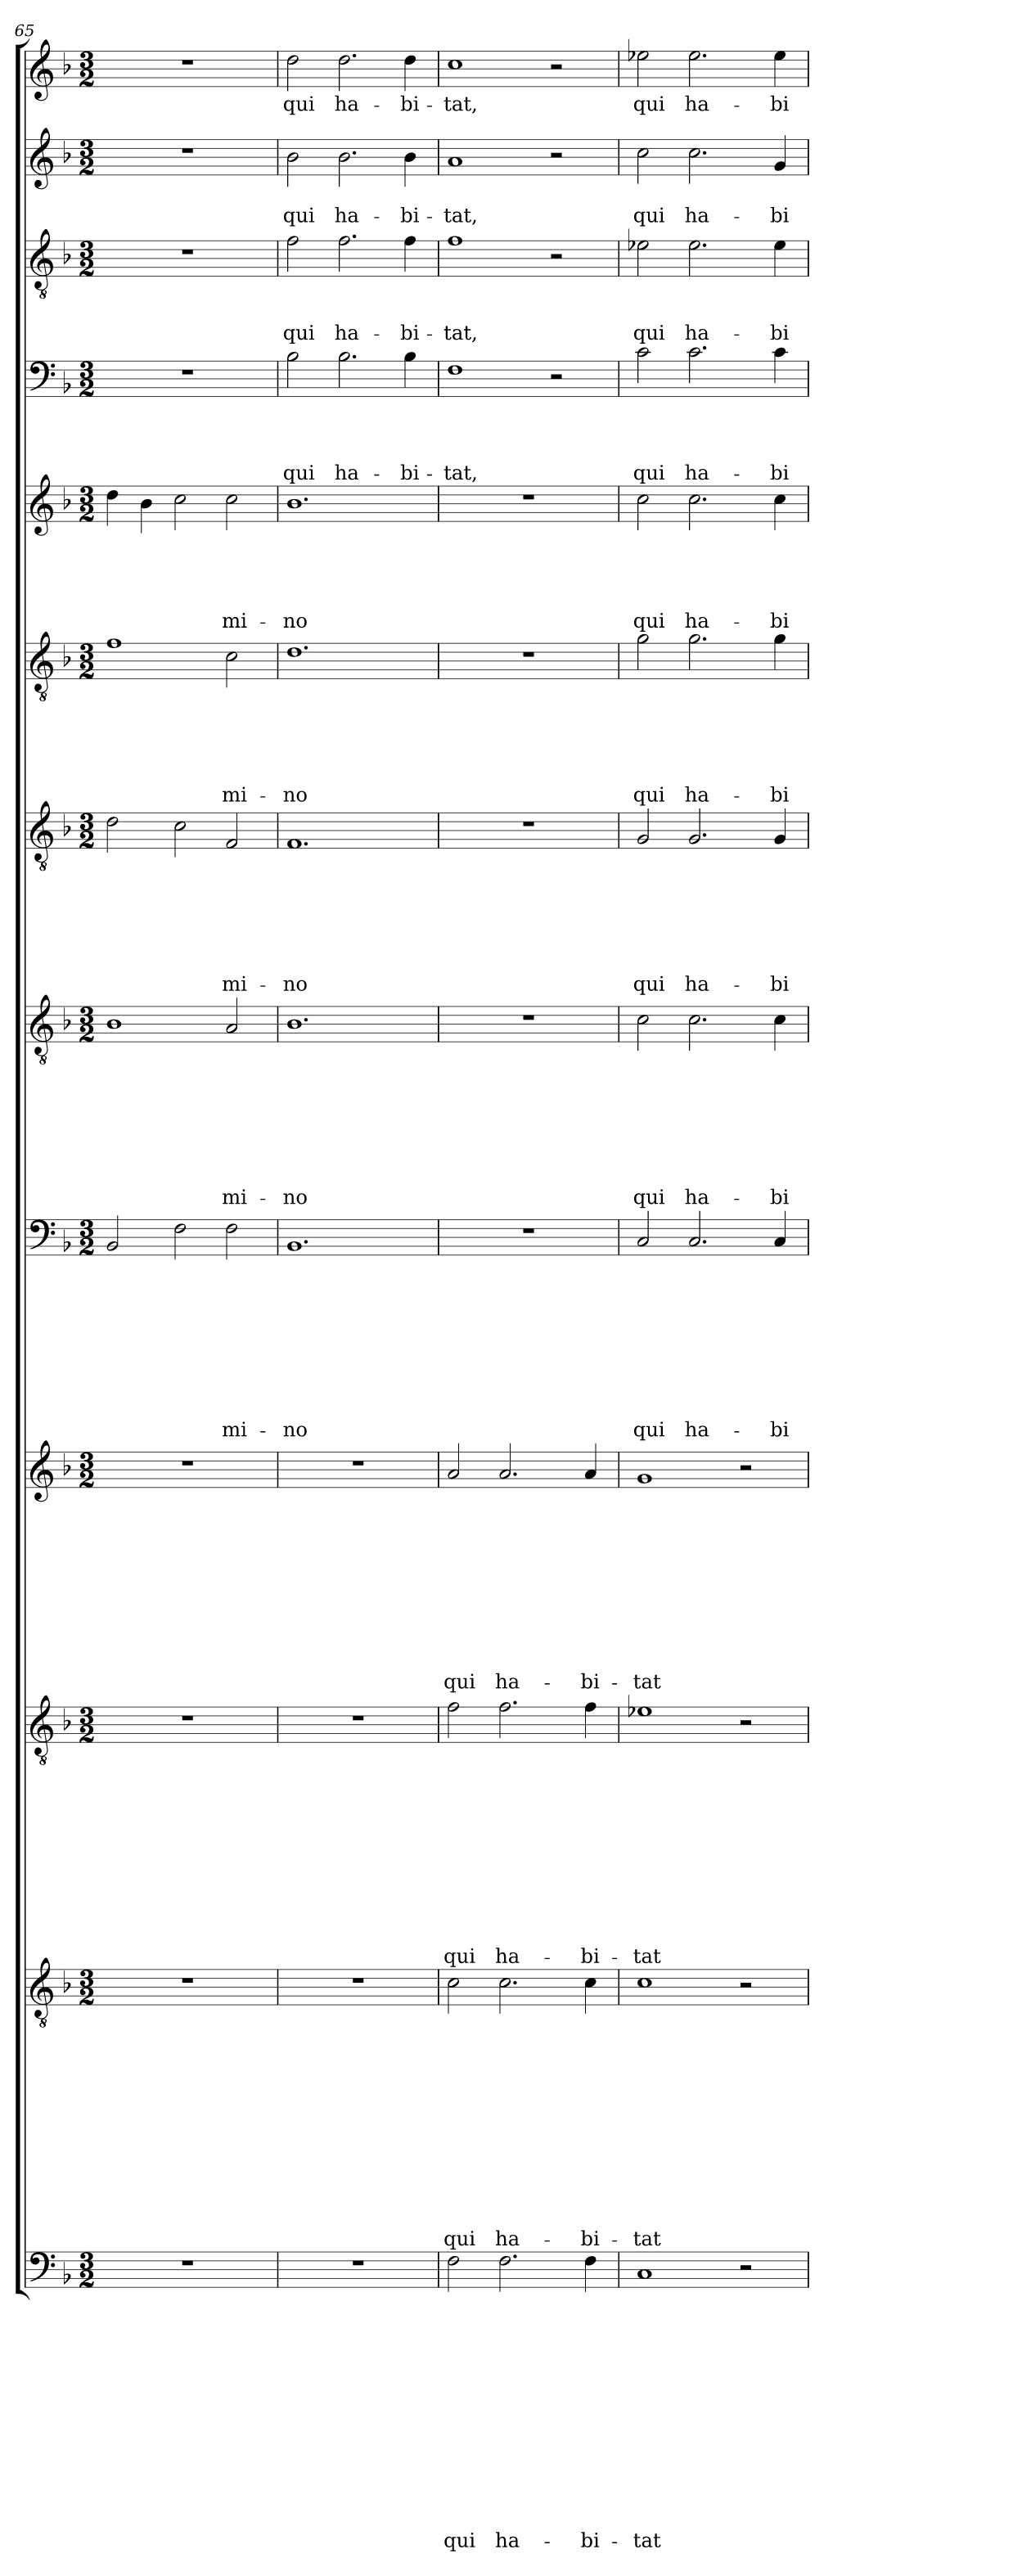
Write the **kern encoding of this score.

**kern	**text	**text	**text	**text	**text	**text	**text	**text	**text	**text	**text	**text	**text	**kern	**text	**text	**text	**text	**text	**text	**text	**text	**text	**text	**text	**text	**kern	**text	**text	**text	**text	**text	**text	**text	**text	**text	**text	**text	**kern	**text	**text	**text	**text	**text	**text	**text	**text	**text	**text	**kern	**text	**text	**text	**text	**text	**text	**text	**text	**text	**kern	**text	**text	**text	**text	**text	**text	**text	**text	**kern	**text	**text	**text	**text	**text	**text	**text	**kern	**text	**text	**text	**text	**text	**text	**kern	**text	**text	**text	**text	**text	**kern	**text	**text	**text	**text	**kern	**text	**text	**text	**kern	**text	**text	**kern	**text
*part13	*part13	*part13	*part13	*part13	*part13	*part13	*part13	*part13	*part13	*part13	*part13	*part13	*part13	*part12	*part12	*part12	*part12	*part12	*part12	*part12	*part12	*part12	*part12	*part12	*part12	*part12	*part11	*part11	*part11	*part11	*part11	*part11	*part11	*part11	*part11	*part11	*part11	*part11	*part10	*part10	*part10	*part10	*part10	*part10	*part10	*part10	*part10	*part10	*part10	*part9	*part9	*part9	*part9	*part9	*part9	*part9	*part9	*part9	*part9	*part8	*part8	*part8	*part8	*part8	*part8	*part8	*part8	*part8	*part7	*part7	*part7	*part7	*part7	*part7	*part7	*part7	*part6	*part6	*part6	*part6	*part6	*part6	*part6	*part5	*part5	*part5	*part5	*part5	*part5	*part4	*part4	*part4	*part4	*part4	*part3	*part3	*part3	*part3	*part2	*part2	*part2	*part1	*part1
*staff13	*staff13	*staff13	*staff13	*staff13	*staff13	*staff13	*staff13	*staff13	*staff13	*staff13	*staff13	*staff13	*staff13	*staff12	*staff12	*staff12	*staff12	*staff12	*staff12	*staff12	*staff12	*staff12	*staff12	*staff12	*staff12	*staff12	*staff11	*staff11	*staff11	*staff11	*staff11	*staff11	*staff11	*staff11	*staff11	*staff11	*staff11	*staff11	*staff10	*staff10	*staff10	*staff10	*staff10	*staff10	*staff10	*staff10	*staff10	*staff10	*staff10	*staff9	*staff9	*staff9	*staff9	*staff9	*staff9	*staff9	*staff9	*staff9	*staff9	*staff8	*staff8	*staff8	*staff8	*staff8	*staff8	*staff8	*staff8	*staff8	*staff7	*staff7	*staff7	*staff7	*staff7	*staff7	*staff7	*staff7	*staff6	*staff6	*staff6	*staff6	*staff6	*staff6	*staff6	*staff5	*staff5	*staff5	*staff5	*staff5	*staff5	*staff4	*staff4	*staff4	*staff4	*staff4	*staff3	*staff3	*staff3	*staff3	*staff2	*staff2	*staff2	*staff1	*staff1
*clefF4	*	*	*	*	*	*	*	*	*	*	*	*	*	*clefGv2	*	*	*	*	*	*	*	*	*	*	*	*	*clefGv2	*	*	*	*	*	*	*	*	*	*	*	*clefG2	*	*	*	*	*	*	*	*	*	*	*clefF4	*	*	*	*	*	*	*	*	*	*clefGv2	*	*	*	*	*	*	*	*	*clefGv2	*	*	*	*	*	*	*	*clefGv2	*	*	*	*	*	*	*clefG2	*	*	*	*	*	*clefF4	*	*	*	*	*clefGv2	*	*	*	*clefG2	*	*	*clefG2	*
*k[b-]	*	*	*	*	*	*	*	*	*	*	*	*	*	*k[b-]	*	*	*	*	*	*	*	*	*	*	*	*	*k[b-]	*	*	*	*	*	*	*	*	*	*	*	*k[b-]	*	*	*	*	*	*	*	*	*	*	*k[b-]	*	*	*	*	*	*	*	*	*	*k[b-]	*	*	*	*	*	*	*	*	*k[b-]	*	*	*	*	*	*	*	*k[b-]	*	*	*	*	*	*	*k[b-]	*	*	*	*	*	*k[b-]	*	*	*	*	*k[b-]	*	*	*	*k[b-]	*	*	*k[b-]	*
*F:	*	*	*	*	*	*	*	*	*	*	*	*	*	*F:	*	*	*	*	*	*	*	*	*	*	*	*	*F:	*	*	*	*	*	*	*	*	*	*	*	*F:	*	*	*	*	*	*	*	*	*	*	*F:	*	*	*	*	*	*	*	*	*	*F:	*	*	*	*	*	*	*	*	*F:	*	*	*	*	*	*	*	*F:	*	*	*	*	*	*	*F:	*	*	*	*	*	*F:	*	*	*	*	*F:	*	*	*	*F:	*	*	*F:	*
*M3/2	*	*	*	*	*	*	*	*	*	*	*	*	*	*M3/2	*	*	*	*	*	*	*	*	*	*	*	*	*M3/2	*	*	*	*	*	*	*	*	*	*	*	*M3/2	*	*	*	*	*	*	*	*	*	*	*M3/2	*	*	*	*	*	*	*	*	*	*M3/2	*	*	*	*	*	*	*	*	*M3/2	*	*	*	*	*	*	*	*M3/2	*	*	*	*	*	*	*M3/2	*	*	*	*	*	*M3/2	*	*	*	*	*M3/2	*	*	*	*M3/2	*	*	*M3/2	*
=65	=65	=65	=65	=65	=65	=65	=65	=65	=65	=65	=65	=65	=65	=65	=65	=65	=65	=65	=65	=65	=65	=65	=65	=65	=65	=65	=65	=65	=65	=65	=65	=65	=65	=65	=65	=65	=65	=65	=65	=65	=65	=65	=65	=65	=65	=65	=65	=65	=65	=65	=65	=65	=65	=65	=65	=65	=65	=65	=65	=65	=65	=65	=65	=65	=65	=65	=65	=65	=65	=65	=65	=65	=65	=65	=65	=65	=65	=65	=65	=65	=65	=65	=65	=65	=65	=65	=65	=65	=65	=65	=65	=65	=65	=65	=65	=65	=65	=65	=65	=65	=65	=65	=65
1.r	.	.	.	.	.	.	.	.	.	.	.	.	.	1.r	.	.	.	.	.	.	.	.	.	.	.	.	1.r	.	.	.	.	.	.	.	.	.	.	.	1.r	.	.	.	.	.	.	.	.	.	.	2BB-/	.	.	.	.	.	.	.	.	.	1B-	.	.	.	.	.	.	.	.	2d\	.	.	.	.	.	.	.	1f	.	.	.	.	.	.	4dd\	.	.	.	.	.	1.r	.	.	.	.	1.r	.	.	.	1.r	.	.	1.r	.
.	.	.	.	.	.	.	.	.	.	.	.	.	.	.	.	.	.	.	.	.	.	.	.	.	.	.	.	.	.	.	.	.	.	.	.	.	.	.	.	.	.	.	.	.	.	.	.	.	.	.	.	.	.	.	.	.	.	.	.	.	.	.	.	.	.	.	.	.	.	.	.	.	.	.	.	.	.	.	.	.	.	.	.	4b-\	.	.	.	.	.	.	.	.	.	.	.	.	.	.	.	.	.	.	.
.	.	.	.	.	.	.	.	.	.	.	.	.	.	.	.	.	.	.	.	.	.	.	.	.	.	.	.	.	.	.	.	.	.	.	.	.	.	.	.	.	.	.	.	.	.	.	.	.	.	2F\	.	.	.	.	.	.	.	.	.	.	.	.	.	.	.	.	.	.	2c\	.	.	.	.	.	.	.	.	.	.	.	.	.	.	2cc\	.	.	.	.	.	.	.	.	.	.	.	.	.	.	.	.	.	.	.
!	!	!	!	!	!	!	!	!	!	!	!	!	!	!	!	!	!	!	!	!	!	!	!	!	!	!	!	!	!	!	!	!	!	!	!	!	!	!	!	!	!	!	!	!	!	!	!	!	!	!	!	!	!	!	!	!	!	!	!LO:LY:b	!	!	!	!	!	!	!	!	!LO:LY:b	!	!	!	!	!	!	!	!LO:LY:b	!	!	!	!	!	!	!LO:LY:b	!	!	!	!	!	!LO:LY:b	!	!	!	!	!	!	!	!	!	!	!	!	!	!
.	.	.	.	.	.	.	.	.	.	.	.	.	.	.	.	.	.	.	.	.	.	.	.	.	.	.	.	.	.	.	.	.	.	.	.	.	.	.	.	.	.	.	.	.	.	.	.	.	.	2F\	.	.	.	.	.	.	.	.	-mi-	2A/	.	.	.	.	.	.	.	-mi-	2F/	.	.	.	.	.	.	-mi-	2c\	.	.	.	.	.	-mi-	2cc\	.	.	.	.	-mi-	.	.	.	.	.	.	.	.	.	.	.	.	.	.
=66	=66	=66	=66	=66	=66	=66	=66	=66	=66	=66	=66	=66	=66	=66	=66	=66	=66	=66	=66	=66	=66	=66	=66	=66	=66	=66	=66	=66	=66	=66	=66	=66	=66	=66	=66	=66	=66	=66	=66	=66	=66	=66	=66	=66	=66	=66	=66	=66	=66	=66	=66	=66	=66	=66	=66	=66	=66	=66	=66	=66	=66	=66	=66	=66	=66	=66	=66	=66	=66	=66	=66	=66	=66	=66	=66	=66	=66	=66	=66	=66	=66	=66	=66	=66	=66	=66	=66	=66	=66	=66	=66	=66	=66	=66	=66	=66	=66	=66	=66	=66	=66	=66	=66
!	!	!	!	!	!	!	!	!	!	!	!	!	!	!	!	!	!	!	!	!	!	!	!	!	!	!	!	!	!	!	!	!	!	!	!	!	!	!	!	!	!	!	!	!	!	!	!	!	!	!	!	!	!	!	!	!	!	!	!LO:LY:b	!	!	!	!	!	!	!	!	!LO:LY:b	!	!	!	!	!	!	!	!LO:LY:b	!	!	!	!	!	!	!LO:LY:b	!	!	!	!	!	!LO:LY:b	!	!	!	!	!LO:LY:b	!	!	!	!LO:LY:b	!	!	!LO:LY:b	!	!LO:LY:b
1.r	.	.	.	.	.	.	.	.	.	.	.	.	.	1.r	.	.	.	.	.	.	.	.	.	.	.	.	1.r	.	.	.	.	.	.	.	.	.	.	.	1.r	.	.	.	.	.	.	.	.	.	.	1.BB-	.	.	.	.	.	.	.	.	-no	1.B-	.	.	.	.	.	.	.	-no	1.F	.	.	.	.	.	.	-no	1.d	.	.	.	.	.	-no	1.b-	.	.	.	.	-no	2B-\	.	.	.	qui	2f\	.	.	qui	2b-\	.	qui	2dd\	qui
!	!	!	!	!	!	!	!	!	!	!	!	!	!	!	!	!	!	!	!	!	!	!	!	!	!	!	!	!	!	!	!	!	!	!	!	!	!	!	!	!	!	!	!	!	!	!	!	!	!	!	!	!	!	!	!	!	!	!	!	!	!	!	!	!	!	!	!	!	!	!	!	!	!	!	!	!	!	!	!	!	!	!	!	!	!	!	!	!	!	!	!	!	!	!LO:LY:b	!	!	!	!LO:LY:b	!	!	!LO:LY:b	!	!LO:LY:b
.	.	.	.	.	.	.	.	.	.	.	.	.	.	.	.	.	.	.	.	.	.	.	.	.	.	.	.	.	.	.	.	.	.	.	.	.	.	.	.	.	.	.	.	.	.	.	.	.	.	.	.	.	.	.	.	.	.	.	.	.	.	.	.	.	.	.	.	.	.	.	.	.	.	.	.	.	.	.	.	.	.	.	.	.	.	.	.	.	.	2.B-\	.	.	.	ha-	2.f\	.	.	ha-	2.b-\	.	ha-	2.dd\	ha-
!	!	!	!	!	!	!	!	!	!	!	!	!	!	!	!	!	!	!	!	!	!	!	!	!	!	!	!	!	!	!	!	!	!	!	!	!	!	!	!	!	!	!	!	!	!	!	!	!	!	!	!	!	!	!	!	!	!	!	!	!	!	!	!	!	!	!	!	!	!	!	!	!	!	!	!	!	!	!	!	!	!	!	!	!	!	!	!	!	!	!	!	!	!	!LO:LY:b	!	!	!	!LO:LY:b	!	!	!LO:LY:b	!	!LO:LY:b
.	.	.	.	.	.	.	.	.	.	.	.	.	.	.	.	.	.	.	.	.	.	.	.	.	.	.	.	.	.	.	.	.	.	.	.	.	.	.	.	.	.	.	.	.	.	.	.	.	.	.	.	.	.	.	.	.	.	.	.	.	.	.	.	.	.	.	.	.	.	.	.	.	.	.	.	.	.	.	.	.	.	.	.	.	.	.	.	.	.	4B-\	.	.	.	-bi-	4f\	.	.	-bi-	4b-\	.	-bi-	4dd\	-bi-
=67	=67	=67	=67	=67	=67	=67	=67	=67	=67	=67	=67	=67	=67	=67	=67	=67	=67	=67	=67	=67	=67	=67	=67	=67	=67	=67	=67	=67	=67	=67	=67	=67	=67	=67	=67	=67	=67	=67	=67	=67	=67	=67	=67	=67	=67	=67	=67	=67	=67	=67	=67	=67	=67	=67	=67	=67	=67	=67	=67	=67	=67	=67	=67	=67	=67	=67	=67	=67	=67	=67	=67	=67	=67	=67	=67	=67	=67	=67	=67	=67	=67	=67	=67	=67	=67	=67	=67	=67	=67	=67	=67	=67	=67	=67	=67	=67	=67	=67	=67	=67	=67	=67	=67
!	!	!	!	!	!	!	!	!	!	!	!	!	!LO:LY:b	!	!	!	!	!	!	!	!	!	!	!	!	!LO:LY:b	!	!	!	!	!	!	!	!	!	!	!	!LO:LY:b	!	!	!	!	!	!	!	!	!	!	!LO:LY:b	!	!	!	!	!	!	!	!	!	!	!	!	!	!	!	!	!	!	!	!	!	!	!	!	!	!	!	!	!	!	!	!	!	!	!	!	!	!	!	!	!	!	!	!	!LO:LY:b	!	!	!	!LO:LY:b	!	!	!LO:LY:b	!	!LO:LY:b
2F\	.	.	.	.	.	.	.	.	.	.	.	.	qui	2c\	.	.	.	.	.	.	.	.	.	.	.	qui	2f\	.	.	.	.	.	.	.	.	.	.	qui	2a/	.	.	.	.	.	.	.	.	.	qui	1.r	.	.	.	.	.	.	.	.	.	1.r	.	.	.	.	.	.	.	.	1.r	.	.	.	.	.	.	.	1.r	.	.	.	.	.	.	1.r	.	.	.	.	.	1F	.	.	.	-tat,	1f	.	.	-tat,	1a	.	-tat,	1cc	-tat,
!	!	!	!	!	!	!	!	!	!	!	!	!	!LO:LY:b	!	!	!	!	!	!	!	!	!	!	!	!	!LO:LY:b	!	!	!	!	!	!	!	!	!	!	!	!LO:LY:b	!	!	!	!	!	!	!	!	!	!	!LO:LY:b	!	!	!	!	!	!	!	!	!	!	!	!	!	!	!	!	!	!	!	!	!	!	!	!	!	!	!	!	!	!	!	!	!	!	!	!	!	!	!	!	!	!	!	!	!	!	!	!	!	!	!	!	!	!
2.F\	.	.	.	.	.	.	.	.	.	.	.	.	ha-	2.c\	.	.	.	.	.	.	.	.	.	.	.	ha-	2.f\	.	.	.	.	.	.	.	.	.	.	ha-	2.a/	.	.	.	.	.	.	.	.	.	ha-	.	.	.	.	.	.	.	.	.	.	.	.	.	.	.	.	.	.	.	.	.	.	.	.	.	.	.	.	.	.	.	.	.	.	.	.	.	.	.	.	.	.	.	.	.	.	.	.	.	.	.	.	.	.
.	.	.	.	.	.	.	.	.	.	.	.	.	.	.	.	.	.	.	.	.	.	.	.	.	.	.	.	.	.	.	.	.	.	.	.	.	.	.	.	.	.	.	.	.	.	.	.	.	.	.	.	.	.	.	.	.	.	.	.	.	.	.	.	.	.	.	.	.	.	.	.	.	.	.	.	.	.	.	.	.	.	.	.	.	.	.	.	.	.	2r	.	.	.	.	2r	.	.	.	2r	.	.	2r	.
!	!	!	!	!	!	!	!	!	!	!	!	!	!LO:LY:b	!	!	!	!	!	!	!	!	!	!	!	!	!LO:LY:b	!	!	!	!	!	!	!	!	!	!	!	!LO:LY:b	!	!	!	!	!	!	!	!	!	!	!LO:LY:b	!	!	!	!	!	!	!	!	!	!	!	!	!	!	!	!	!	!	!	!	!	!	!	!	!	!	!	!	!	!	!	!	!	!	!	!	!	!	!	!	!	!	!	!	!	!	!	!	!	!	!	!	!	!
4F\	.	.	.	.	.	.	.	.	.	.	.	.	-bi-	4c\	.	.	.	.	.	.	.	.	.	.	.	-bi-	4f\	.	.	.	.	.	.	.	.	.	.	-bi-	4a/	.	.	.	.	.	.	.	.	.	-bi-	.	.	.	.	.	.	.	.	.	.	.	.	.	.	.	.	.	.	.	.	.	.	.	.	.	.	.	.	.	.	.	.	.	.	.	.	.	.	.	.	.	.	.	.	.	.	.	.	.	.	.	.	.	.
=68	=68	=68	=68	=68	=68	=68	=68	=68	=68	=68	=68	=68	=68	=68	=68	=68	=68	=68	=68	=68	=68	=68	=68	=68	=68	=68	=68	=68	=68	=68	=68	=68	=68	=68	=68	=68	=68	=68	=68	=68	=68	=68	=68	=68	=68	=68	=68	=68	=68	=68	=68	=68	=68	=68	=68	=68	=68	=68	=68	=68	=68	=68	=68	=68	=68	=68	=68	=68	=68	=68	=68	=68	=68	=68	=68	=68	=68	=68	=68	=68	=68	=68	=68	=68	=68	=68	=68	=68	=68	=68	=68	=68	=68	=68	=68	=68	=68	=68	=68	=68	=68	=68	=68
!	!	!	!	!	!	!	!	!	!	!	!	!	!LO:LY:b	!	!	!	!	!	!	!	!	!	!	!	!	!LO:LY:b	!	!	!	!	!	!	!	!	!	!	!	!LO:LY:b	!	!	!	!	!	!	!	!	!	!	!LO:LY:b	!	!	!	!	!	!	!	!	!	!LO:LY:b	!	!	!	!	!	!	!	!	!LO:LY:b	!	!	!	!	!	!	!	!LO:LY:b	!	!	!	!	!	!	!LO:LY:b	!	!	!	!	!	!LO:LY:b	!	!	!	!	!LO:LY:b	!	!	!	!LO:LY:b	!	!	!LO:LY:b	!	!LO:LY:b
1C	.	.	.	.	.	.	.	.	.	.	.	.	-tat	1c	.	.	.	.	.	.	.	.	.	.	.	-tat	1e-	.	.	.	.	.	.	.	.	.	.	-tat	1g	.	.	.	.	.	.	.	.	.	-tat	2C/	.	.	.	.	.	.	.	.	qui	2c\	.	.	.	.	.	.	.	qui	2G/	.	.	.	.	.	.	qui	2g\	.	.	.	.	.	qui	2cc\	.	.	.	.	qui	2c\	.	.	.	qui	2e-X\	.	.	qui	2cc\	.	qui	2ee-X\	qui
!	!	!	!	!	!	!	!	!	!	!	!	!	!	!	!	!	!	!	!	!	!	!	!	!	!	!	!	!	!	!	!	!	!	!	!	!	!	!	!	!	!	!	!	!	!	!	!	!	!	!	!	!	!	!	!	!	!	!	!LO:LY:b	!	!	!	!	!	!	!	!	!LO:LY:b	!	!	!	!	!	!	!	!LO:LY:b	!	!	!	!	!	!	!LO:LY:b	!	!	!	!	!	!LO:LY:b	!	!	!	!	!LO:LY:b	!	!	!	!LO:LY:b	!	!	!LO:LY:b	!	!LO:LY:b
.	.	.	.	.	.	.	.	.	.	.	.	.	.	.	.	.	.	.	.	.	.	.	.	.	.	.	.	.	.	.	.	.	.	.	.	.	.	.	.	.	.	.	.	.	.	.	.	.	.	2.C/	.	.	.	.	.	.	.	.	ha-	2.c\	.	.	.	.	.	.	.	ha-	2.G/	.	.	.	.	.	.	ha-	2.g\	.	.	.	.	.	ha-	2.cc\	.	.	.	.	ha-	2.c\	.	.	.	ha-	2.e-\	.	.	ha-	2.cc\	.	ha-	2.ee-\	ha-
2r	.	.	.	.	.	.	.	.	.	.	.	.	.	2r	.	.	.	.	.	.	.	.	.	.	.	.	2r	.	.	.	.	.	.	.	.	.	.	.	2r	.	.	.	.	.	.	.	.	.	.	.	.	.	.	.	.	.	.	.	.	.	.	.	.	.	.	.	.	.	.	.	.	.	.	.	.	.	.	.	.	.	.	.	.	.	.	.	.	.	.	.	.	.	.	.	.	.	.	.	.	.	.	.	.
!	!	!	!	!	!	!	!	!	!	!	!	!	!	!	!	!	!	!	!	!	!	!	!	!	!	!	!	!	!	!	!	!	!	!	!	!	!	!	!	!	!	!	!	!	!	!	!	!	!	!	!	!	!	!	!	!	!	!	!LO:LY:b	!	!	!	!	!	!	!	!	!LO:LY:b	!	!	!	!	!	!	!	!LO:LY:b	!	!	!	!	!	!	!LO:LY:b	!	!	!	!	!	!LO:LY:b	!	!	!	!	!LO:LY:b	!	!	!	!LO:LY:b	!	!	!LO:LY:b	!	!LO:LY:b
.	.	.	.	.	.	.	.	.	.	.	.	.	.	.	.	.	.	.	.	.	.	.	.	.	.	.	.	.	.	.	.	.	.	.	.	.	.	.	.	.	.	.	.	.	.	.	.	.	.	4C/	.	.	.	.	.	.	.	.	-bi-	4c\	.	.	.	.	.	.	.	-bi-	4G/	.	.	.	.	.	.	-bi-	4g\	.	.	.	.	.	-bi-	4cc\	.	.	.	.	-bi-	4c\	.	.	.	-bi-	4e-\	.	.	-bi-	4g/	.	-bi-	4ee-\	-bi-
=	=	=	=	=	=	=	=	=	=	=	=	=	=	=	=	=	=	=	=	=	=	=	=	=	=	=	=	=	=	=	=	=	=	=	=	=	=	=	=	=	=	=	=	=	=	=	=	=	=	=	=	=	=	=	=	=	=	=	=	=	=	=	=	=	=	=	=	=	=	=	=	=	=	=	=	=	=	=	=	=	=	=	=	=	=	=	=	=	=	=	=	=	=	=	=	=	=	=	=	=	=	=	=
*-	*-	*-	*-	*-	*-	*-	*-	*-	*-	*-	*-	*-	*-	*-	*-	*-	*-	*-	*-	*-	*-	*-	*-	*-	*-	*-	*-	*-	*-	*-	*-	*-	*-	*-	*-	*-	*-	*-	*-	*-	*-	*-	*-	*-	*-	*-	*-	*-	*-	*-	*-	*-	*-	*-	*-	*-	*-	*-	*-	*-	*-	*-	*-	*-	*-	*-	*-	*-	*-	*-	*-	*-	*-	*-	*-	*-	*-	*-	*-	*-	*-	*-	*-	*-	*-	*-	*-	*-	*-	*-	*-	*-	*-	*-	*-	*-	*-	*-	*-	*-	*-	*-	*-
